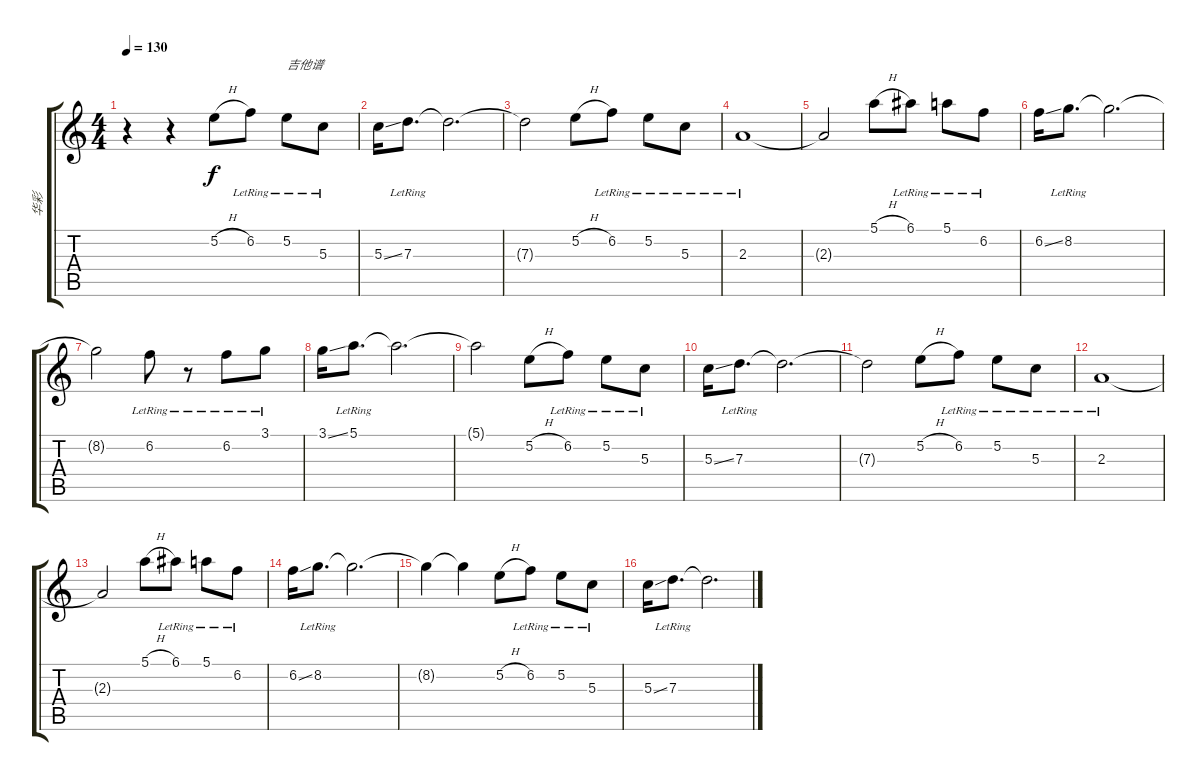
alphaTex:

\track ("华彩" "华彩") {instrument electricguitarjazz}
\staff {score tabs}
\tuning (E4 B3 G3 D3 A2 E2) {hide}
\ts (4 4)
\tempo 130
\clef g2
\ks c
r.4{dy f instrument electricguitarjazz} r.4 5.2{h}.8 6.2{lr}.8 5.2{lr}.8{txt "吉他谱"} 5.3{lr}.8 |
5.3{ss}.16 7.3{lr}.8{d} 7.3{t}.2{d} |
7.3{t}.2 5.2{h}.8 6.2{lr}.8 5.2{lr}.8 5.3{lr}.8 |
2.3{lr}.1 |
2.3{t}.2 5.1{h}.8 6.1{lr}.8 5.1{lr}.8 6.2{lr}.8 |
6.2{ss}.16 8.2{lr}.8{d} 8.2{t}.2{d} |
8.2{t}.2 6.2{lr}.8 r.8 6.2{lr}.8 3.1{lr}.8 |
3.1{ss}.16 5.1{lr}.8{d} 5.1{t}.2{d} |
5.1{t}.2 5.2{h}.8 6.2{lr}.8 5.2{lr}.8 5.3{lr}.8 |
5.3{ss}.16 7.3{lr}.8{d} 7.3{t}.2{d} |
7.3{t}.2 5.2{h}.8 6.2{lr}.8 5.2{lr}.8 5.3{lr}.8 |
2.3{lr}.1 |
2.3{t}.2 5.1{h}.8 6.1{lr}.8 5.1{lr}.8 6.2{lr}.8 |
6.2{ss}.16 8.2{lr}.8{d} 8.2{t}.2{d} |
8.2{t}.4 8.2{t}.4 5.2{h}.8 6.2{lr}.8 5.2{lr}.8 5.3{lr}.8 |
5.3{ss}.16 7.3{lr}.8{d} 7.3{t}.2{d}
